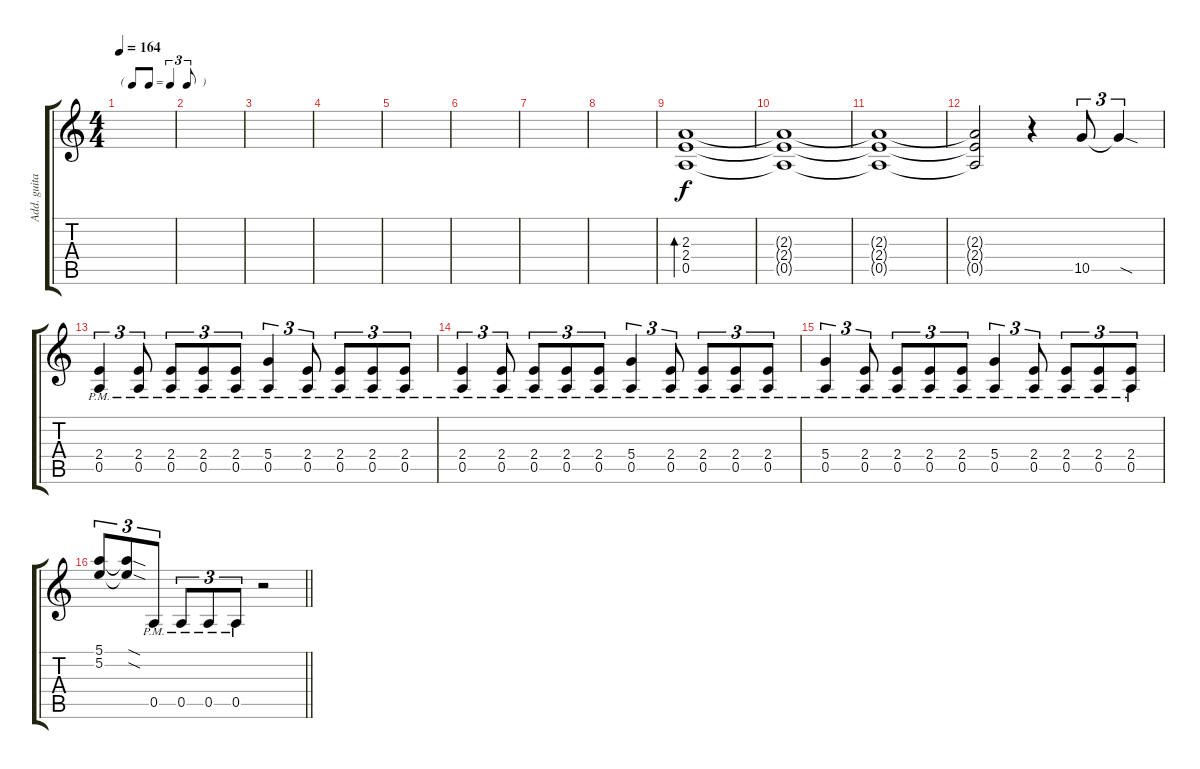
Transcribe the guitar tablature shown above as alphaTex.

\track ("Add. guitar" "Add. guita") {instrument distortionguitar}
\staff {score tabs}
\tuning (E4 B3 G3 D3 A2 E2) {hide}
\ts (4 4)
\tf triplet8th
\tempo 164
\clef g2
\ks c
|
|
|
|
|
|
|
|
(2.3 2.4 0.5).1{bd 120 volume 10} |
(2.3{t} 2.4{t} 0.5{t}).1 |
(2.3{t} 2.4{t} 0.5{t}).1 |
(2.3{t} 2.4{t} 0.5{t}).2 r.4{volume 14} 10.5.8{tu (3 2)} 10.5{sod t}.4{tu (3 2)} |
(2.4{pm} 0.5{pm}).4{tu (3 2) balance 15} (2.4{pm} 0.5{pm}).8{tu (3 2)} (2.4{pm} 0.5{pm}).8{tu (3 2)} (2.4{pm} 0.5{pm}).8{tu (3 2)} (2.4{pm} 0.5{pm}).8{tu (3 2)} (5.4{pm} 0.5{pm}).4{tu (3 2)} (2.4{pm} 0.5{pm}).8{tu (3 2)} (2.4{pm} 0.5{pm}).8{tu (3 2) balance 1} (2.4{pm} 0.5{pm}).8{tu (3 2)} (2.4{pm} 0.5{pm}).8{tu (3 2)} |
(2.4{pm} 0.5{pm}).4{tu (3 2)} (2.4{pm} 0.5{pm}).8{tu (3 2)} (2.4{pm} 0.5{pm}).8{tu (3 2)} (2.4{pm} 0.5{pm}).8{tu (3 2)} (2.4{pm} 0.5{pm}).8{tu (3 2)} (5.4{pm} 0.5{pm}).4{tu (3 2)} (2.4{pm} 0.5{pm}).8{tu (3 2)} (2.4{pm} 0.5{pm}).8{tu (3 2)} (2.4{pm} 0.5{pm}).8{tu (3 2)} (2.4{pm} 0.5{pm}).8{tu (3 2)} |
(5.4{pm} 0.5{pm}).4{tu (3 2) balance 13} (2.4{pm} 0.5{pm}).8{tu (3 2)} (2.4{pm} 0.5{pm}).8{tu (3 2)} (2.4{pm} 0.5{pm}).8{tu (3 2)} (2.4{pm} 0.5{pm}).8{tu (3 2)} (5.4{pm} 0.5{pm}).4{tu (3 2) balance 3} (2.4{pm} 0.5{pm}).8{tu (3 2)} (2.4{pm} 0.5{pm}).8{tu (3 2)} (2.4{pm} 0.5{pm}).8{tu (3 2)} (2.4{pm} 0.5{pm}).8{tu (3 2)} |
\barLineRight lightlight
(5.1 5.2).8{tu (3 2) balance 8} (5.1{sod t} 5.2{sod t}).8{tu (3 2)} 0.5{pm}.8{tu (3 2)} 0.5{pm}.8{tu (3 2)} 0.5{pm}.8{tu (3 2)} 0.5{pm}.8{tu (3 2)} r.2
